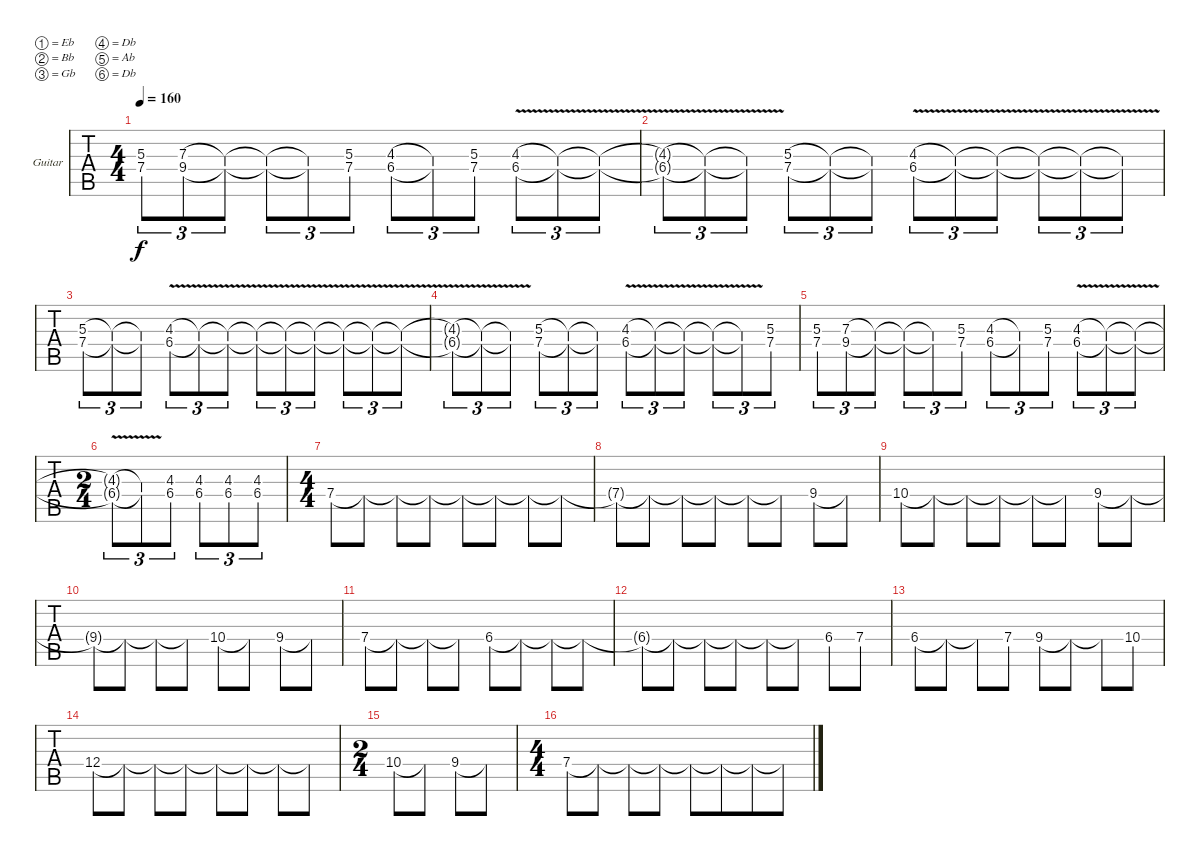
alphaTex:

\bracketExtendMode groupsimilarinstruments
\firstSystemTrackNameOrientation horizontal
\otherSystemsTrackNameOrientation horizontal
\track ("Sidnei" "Guitar") {instrument distortionguitar}
\staff {tabs}
\tuning (Eb4 Bb3 Gb3 Db3 Ab2 Db2)
\ts (4 4)
\tempo 160
\clef g2
\ks c
(7.4{t acc #} 5.3{t}).8{tu (3 2) dy f} (9.4{acc #} 7.3{acc #}).8{tu (3 2)} (9.4{t acc #} 7.3{t acc #}).8{tu (3 2)} (9.4{t acc #} 7.3{t acc #}).8{tu (3 2)} (9.4{t acc #} 7.3{t acc #}).8{tu (3 2)} (7.4{acc #} 5.3).8{tu (3 2)} (6.4 4.3{acc #}).8{tu (3 2)} (6.4{t} 4.3{t acc #}).8{tu (3 2)} (7.4{acc #} 5.3).8{tu (3 2)} (6.4{v} 4.3{v acc #}).8{tu (3 2)} (6.4{v t} 4.3{v t acc #}).8{tu (3 2)} (6.4{v t} 4.3{v t acc #}).8{tu (3 2)} |
(6.4{v t} 4.3{v t acc #}).8{tu (3 2)} (6.4{v t} 4.3{v t acc #}).8{tu (3 2)} (6.4{v t} 4.3{v t acc #}).8{tu (3 2)} (7.4{acc #} 5.3).8{tu (3 2)} (7.4{t acc #} 5.3{t}).8{tu (3 2)} (7.4{t acc #} 5.3{t}).8{tu (3 2)} (6.4{v} 4.3{v acc #}).8{tu (3 2)} (6.4{v t} 4.3{v t acc #}).8{tu (3 2)} (6.4{v t} 4.3{v t acc #}).8{tu (3 2)} (6.4{v t} 4.3{v t acc #}).8{tu (3 2)} (6.4{v t} 4.3{v t acc #}).8{tu (3 2)} (6.4{v t} 4.3{v t acc #}).8{tu (3 2)} |
(7.4{acc #} 5.3).8{tu (3 2)} (7.4{t acc #} 5.3{t}).8{tu (3 2)} (7.4{t acc #} 5.3{t}).8{tu (3 2)} (6.4{v} 4.3{v acc #}).8{tu (3 2)} (6.4{v t} 4.3{v t acc #}).8{tu (3 2)} (6.4{v t} 4.3{v t acc #}).8{tu (3 2)} (6.4{v t} 4.3{v t acc #}).8{tu (3 2)} (6.4{v t} 4.3{v t acc #}).8{tu (3 2)} (6.4{v t} 4.3{v t acc #}).8{tu (3 2)} (6.4{v t} 4.3{v t acc #}).8{tu (3 2)} (6.4{v t} 4.3{v t acc #}).8{tu (3 2)} (6.4{v t} 4.3{v t acc #}).8{tu (3 2)} |
(6.4{v t} 4.3{v t acc #}).8{tu (3 2)} (6.4{v t} 4.3{v t acc #}).8{tu (3 2)} (6.4{v t} 4.3{v t acc #}).8{tu (3 2)} (7.4{acc #} 5.3).8{tu (3 2)} (7.4{t acc #} 5.3{t}).8{tu (3 2)} (7.4{t acc #} 5.3{t}).8{tu (3 2)} (6.4{v} 4.3{v acc #}).8{tu (3 2)} (6.4{v t} 4.3{v t acc #}).8{tu (3 2)} (6.4{v t} 4.3{v t acc #}).8{tu (3 2)} (6.4{v t} 4.3{v t acc #}).8{tu (3 2)} (6.4{v t} 4.3{v t acc #}).8{tu (3 2)} (7.4{acc #} 5.3).8{tu (3 2)} |
(7.4{acc #} 5.3).8{tu (3 2)} (9.4{acc #} 7.3{acc #}).8{tu (3 2)} (9.4{t acc #} 7.3{t acc #}).8{tu (3 2)} (9.4{t acc #} 7.3{t acc #}).8{tu (3 2)} (9.4{t acc #} 7.3{t acc #}).8{tu (3 2)} (7.4{acc #} 5.3).8{tu (3 2)} (6.4 4.3{acc #}).8{tu (3 2)} (6.4{t} 4.3{t acc #}).8{tu (3 2)} (7.4{acc #} 5.3).8{tu (3 2)} (6.4{v} 4.3{v acc #}).8{tu (3 2)} (6.4{v t} 4.3{v t acc #}).8{tu (3 2)} (6.4{v t} 4.3{v t acc #}).8{tu (3 2)} |
\ts (2 4)
\beaming (8 2 2)
(6.4{v t} 4.3{v t acc #}).8{tu (3 2)} (6.4{v t} 4.3{v t acc #}).8{tu (3 2)} (4.3{acc #} 6.4).8{tu (3 2)} (4.3{acc #} 6.4).8{tu (3 2)} (4.3{acc #} 6.4).8{tu (3 2)} (4.3{acc #} 6.4).8{tu (3 2)} |
\ts (4 4)
\beaming (8 2 2 2 2)
7.4{acc #}.8 7.4{t acc #}.8 7.4{t acc #}.8 7.4{t acc #}.8 7.4{t acc #}.8 7.4{t acc #}.8 7.4{t acc #}.8 7.4{t acc #}.8 |
7.4{t acc #}.8 7.4{t acc #}.8 7.4{t acc #}.8 7.4{t acc #}.8 7.4{t acc #}.8 7.4{t acc #}.8 9.4{acc #}.8 9.4{t acc #}.8 |
10.4.8 10.4{t}.8 10.4{t}.8 10.4{t}.8 10.4{t}.8 10.4{t}.8 9.4{acc #}.8 9.4{t acc #}.8 |
9.4{t acc #}.8 9.4{t acc #}.8 9.4{t acc #}.8 9.4{t acc #}.8 10.4.8 10.4{t}.8 9.4{acc #}.8 9.4{t acc #}.8 |
7.4{acc #}.8 7.4{t acc #}.8 7.4{t acc #}.8 7.4{t acc #}.8 6.4.8 6.4{t}.8 6.4{t}.8 6.4{t}.8 |
6.4{t}.8 6.4{t}.8 6.4{t}.8 6.4{t}.8 6.4{t}.8 6.4{t}.8 6.4.8 7.4{acc #}.8 |
6.4.8 6.4{t}.8 6.4{t}.8 7.4{acc #}.8 9.4{acc #}.8 9.4{t acc #}.8 9.4{t acc #}.8 10.4.8 |
12.4{acc #}.8 12.4{t acc #}.8 12.4{t acc #}.8 12.4{t acc #}.8 12.4{t acc #}.8 12.4{t acc #}.8 12.4{t acc #}.8 12.4{t acc #}.8 |
\ts (2 4)
\beaming (8 2 2)
10.4.8 10.4{t}.8 9.4{acc #}.8 9.4{t acc #}.8 |
\ts (4 4)
\beaming (8 2 2 4)
7.4{acc #}.8 7.4{t acc #}.8 7.4{t acc #}.8 7.4{t acc #}.8 7.4{t acc #}.8 7.4{t acc #}.8 7.4{t acc #}.8 7.4{t acc #}.8
